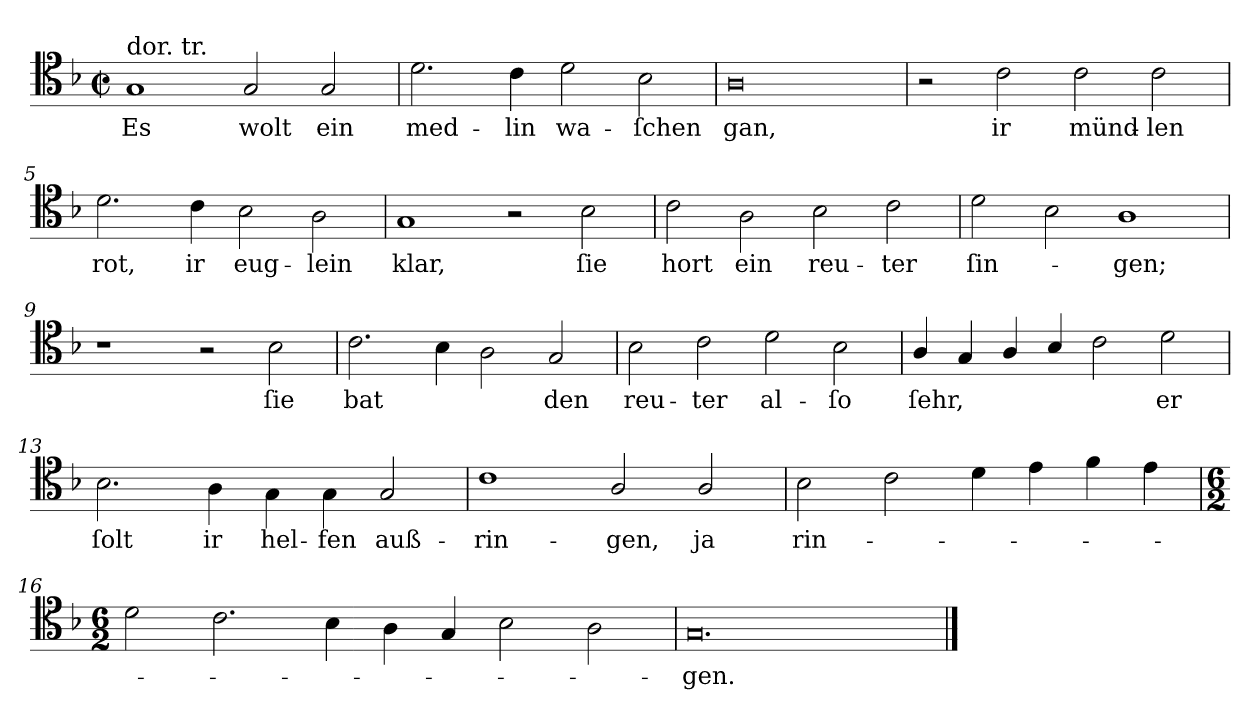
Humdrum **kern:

**kern	**text
*part1	*part1
*staff1	*staff1
*clefC4	*
*k[b-]	*
*G:dor	*
*M4/2	*
*met(c|)	*
=1	=1
!LO:TX:a:t=dor. tr.	!
1G	Es
2G	wolt
2G	ein
=2	=2
2.d	med-
4c	-lin
2d	wa-
2B-	-ſchen
=3	=3
0A	gan,
=4	=4
2r	.
2c	ir
2c	münd-
2c	-len
=5	=5
2.d	rot,
4c	ir
2B-	eug-
2A	-lein
=6	=6
1G	klar,
2r	.
2B-	ſie
=7	=7
2c	hort
2A	ein
2B-	reu-
2c	-ter
=8	=8
2d	ſin-
2B-	.
1A	-gen;
=9	=9
1r	.
2r	.
2B-	ſie
=10	=10
2.c	bat
4B-	.
2A	.
2G	den
=11	=11
2B-	reu-
2c	-ter
2d	al-
2B-	-ſo
=12	=12
4A/	ſehr,
4G/	.
4A/	.
4B-/	.
2c	.
2d	er
=13	=13
2.B-	ſolt
4A	ir
4G\	hel-
4G\	fen
2G	auß-
=14	=14
1c	-rin-
2A/	-gen,
2A/	ja
=15	=15
2B-	rin-
2c	.
4d	.
4e	.
4f	.
4e	.
=16	=16
*M6/2	*
2d	.
2.c	.
4B-	.
4A	.
4G	.
2B-	.
2A	.
=17	=17
0.G/	-gen.
==	==
*-	*-
